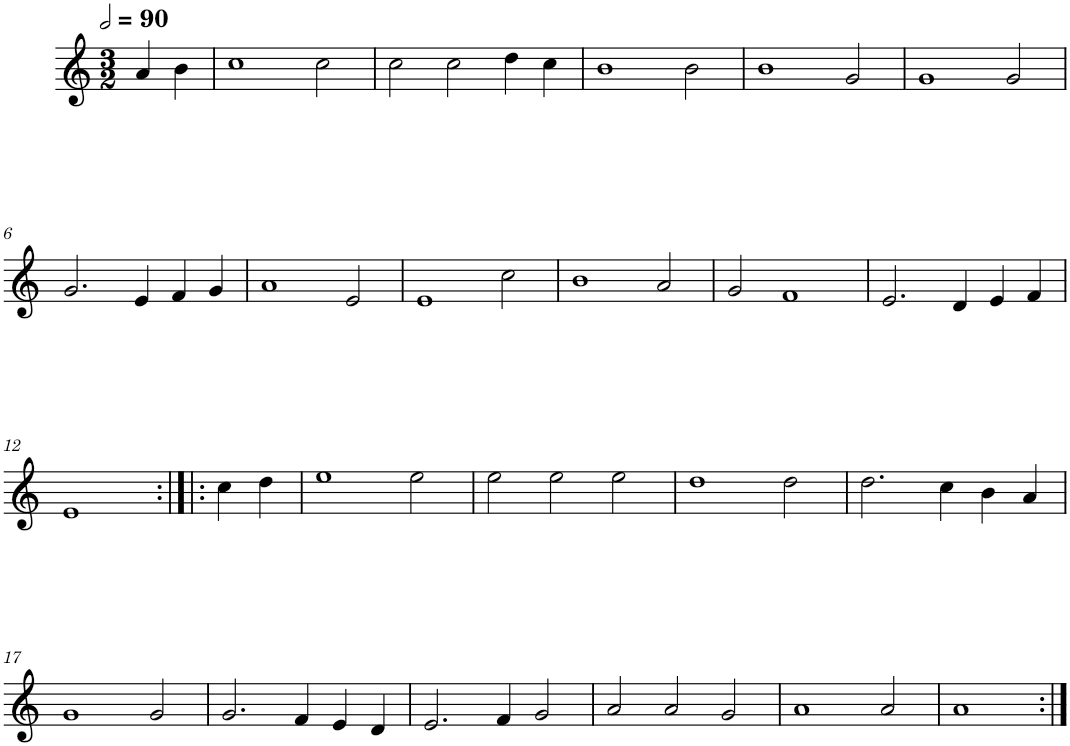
**kern
*part1
*staff1
*I"Quatre parties
*clefG2
*k[]
*M3/2
*MM180
=
4a/
4b\
=1
1cc
2cc\
=2
2cc\
2cc\
4dd\
4cc\
=3
1b
2b\
=4
1b
2g/
=5
1g
2g/
!!LO:LB:g=z
=6
2.g/
4e/
4f/
4g/
=7
1a
2e/
=8
1e
2cc\
=9
1b
2a/
=10
2g/
1f
=11
2.e/
4d/
4e/
4f/
!!LO:LB:g=z
=12
1e
4cc\
4dd\
=13
1ee
2ee\
=14
2ee\
2ee\
2ee\
=15
1dd
2dd\
=16
2.dd\
4cc\
4b\
4a/
!!LO:LB:g=z
=17
1g
2g/
=18
2.g/
4f/
4e/
4d/
=19
2.e/
4f/
2g/
=20
2a/
2a/
2g/
=21
1a
2a/
=22
1a
=:|!
*-
